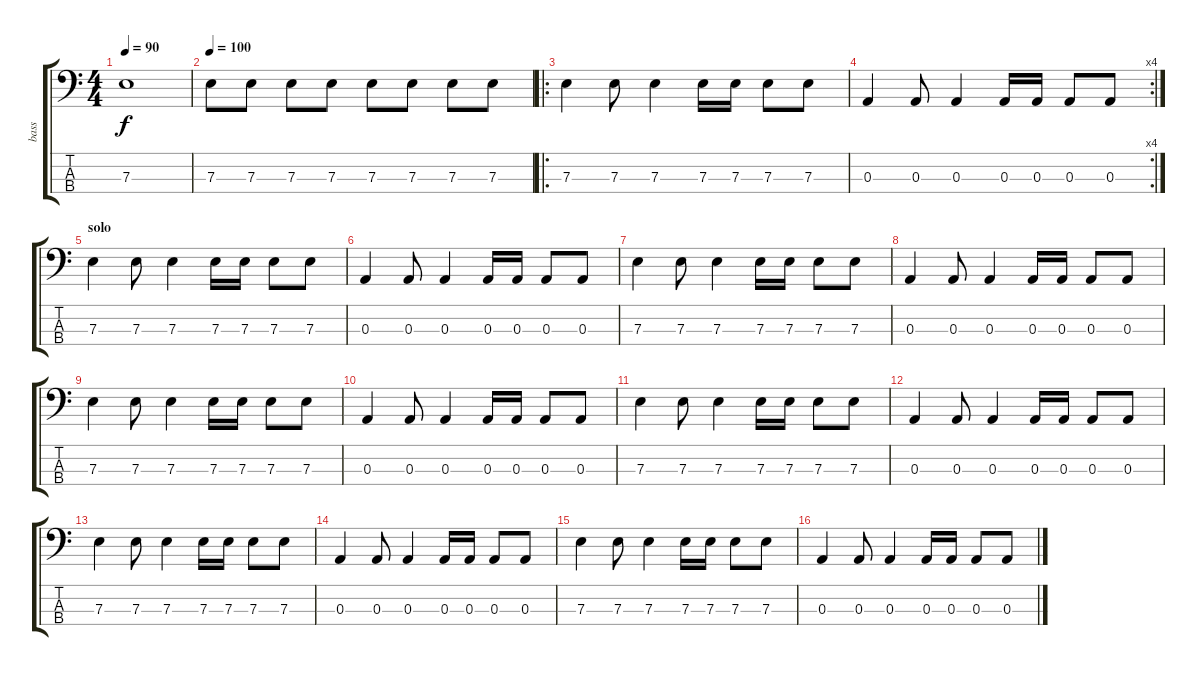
\track ("bass" "bass") {instrument electricbassfinger}
\staff {score tabs}
\tuning (G2 D2 A1 E1) {hide}
\ts (4 4)
\tempo 90
\clef f4
\ks c
7.3.1{dy f} |
\tempo 100
7.3.8 7.3.8 7.3.8 7.3.8 7.3.8 7.3.8 7.3.8 7.3.8 |
\ro
7.3.4 7.3.8 7.3.4 7.3.16 7.3.16 7.3.8 7.3.8 |
\rc 4
0.3.4 0.3.8 0.3.4 0.3.16 0.3.16 0.3.8 0.3.8 |
\section ("" "solo")
7.3.4 7.3.8 7.3.4 7.3.16 7.3.16 7.3.8 7.3.8 |
0.3.4 0.3.8 0.3.4 0.3.16 0.3.16 0.3.8 0.3.8 |
7.3.4 7.3.8 7.3.4 7.3.16 7.3.16 7.3.8 7.3.8 |
0.3.4 0.3.8 0.3.4 0.3.16 0.3.16 0.3.8 0.3.8 |
7.3.4 7.3.8 7.3.4 7.3.16 7.3.16 7.3.8 7.3.8 |
0.3.4 0.3.8 0.3.4 0.3.16 0.3.16 0.3.8 0.3.8 |
7.3.4 7.3.8 7.3.4 7.3.16 7.3.16 7.3.8 7.3.8 |
0.3.4 0.3.8 0.3.4 0.3.16 0.3.16 0.3.8 0.3.8 |
7.3.4 7.3.8 7.3.4 7.3.16 7.3.16 7.3.8 7.3.8 |
0.3.4 0.3.8 0.3.4 0.3.16 0.3.16 0.3.8 0.3.8 |
7.3.4 7.3.8 7.3.4 7.3.16 7.3.16 7.3.8 7.3.8 |
0.3.4 0.3.8 0.3.4 0.3.16 0.3.16 0.3.8 0.3.8
